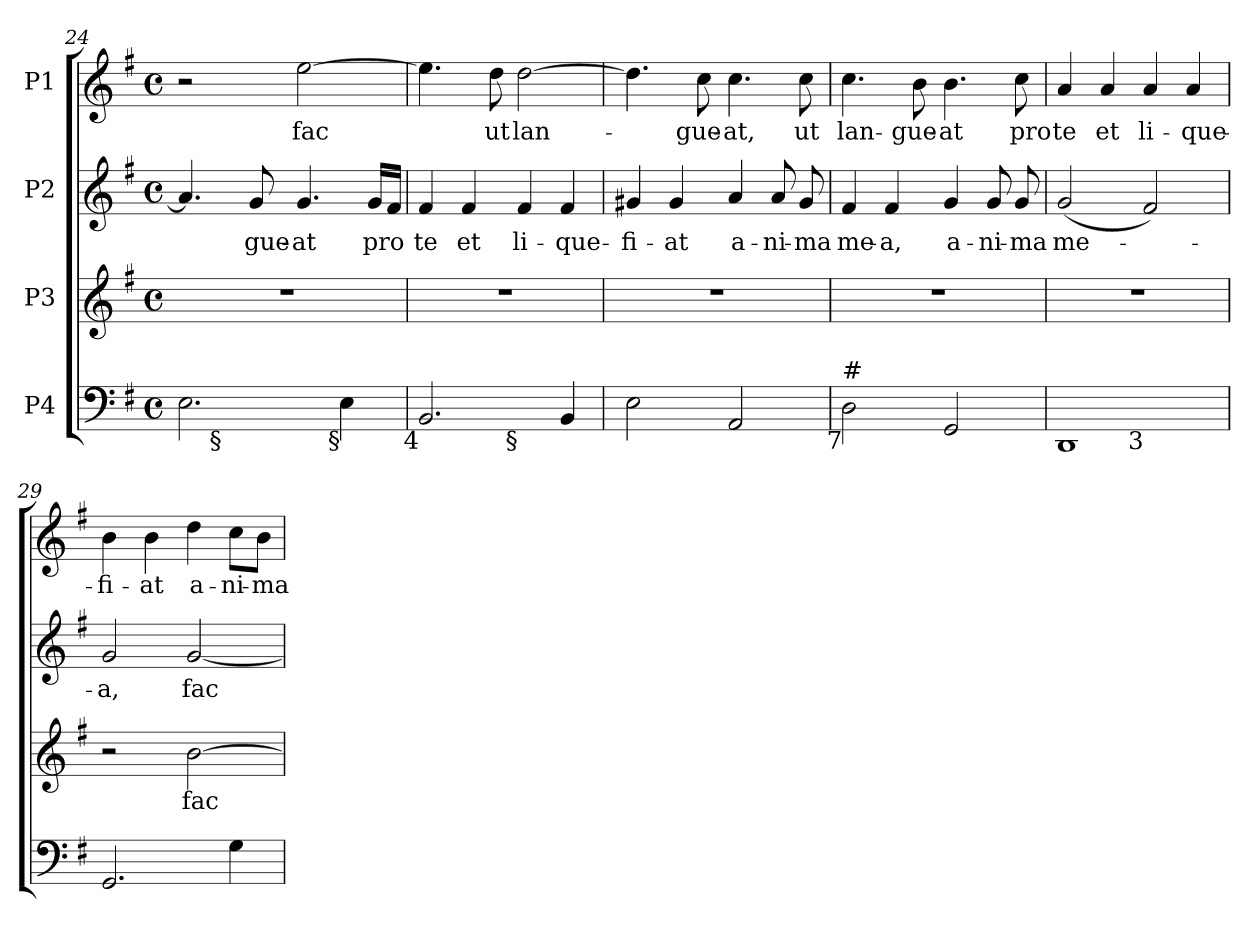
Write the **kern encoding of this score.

**kern	**kern	**text	**kern	**text	**kern	**text
*part4	*part3	*part3	*part2	*part2	*part1	*part1
*staff4	*staff3	*staff3	*staff2	*staff2	*staff1	*staff1
*I"P4	*I"P3	*	*I"P2	*	*I"P1	*
*clefF4	*clefG2	*	*clefG2	*	*clefG2	*
*k[f#]	*k[f#]	*	*k[f#]	*	*k[f#]	*
*G:	*G:	*	*G:	*	*G:	*
*M4/4	*M4/4	*	*M4/4	*	*M4/4	*
*met(c)	*met(c)	*	*met(c)	*	*met(c)	*
=24	=24	=24	=24	=24	=24	=24
!LO:TX:b:rj:t=4	!	!	!	!	!	!
*^	*	*	*	*	*	*
2.Ei\	4ryy	1r	.	4.ai/]	.	2r	.
!	!LO:TX:b:rj:t=§	!	!	!	!	!	!
.	2.ryy	.	.	.	.	.	.
!	!	!	!	!	!LO:LY:b:color=#000000	!	!
.	.	.	.	8gi/	-gue-	.	.
!	!	!	!	!	!LO:LY:b:color=#000000	!	!
!	!	!	!	!	!	!	!LO:LY:b:color=#000000
.	.	.	.	4.gi/	-at	[2eei\	fac
!LO:TX:b:rj:t=§	!	!	!	!	!	!	!
4Ei\	.	.	.	.	.	.	.
!	!	!	!	!	!LO:LY:b:color=#000000	!	!
.	.	.	.	16gi/LL	pro	.	.
.	.	.	.	16f#i/JJ	.	.	.
=25	=25	=25	=25	=25	=25	=25	=25
!LO:TX:b:rj:t=4	!	!	!	!	!	!	!
!	!	!	!	!	!LO:LY:b:color=#000000	!	!
2.BBi/	2ryy	1r	.	4f#i/	te	4.eei\]	.
!	!	!	!	!	!LO:LY:b:color=#000000	!	!
.	.	.	.	4f#i/	et	.	.
!	!	!	!	!	!	!	!LO:LY:b:color=#000000
.	.	.	.	.	.	8ddi\	ut
!	!	!	!	!	!LO:LY:b:color=#000000	!	!
!	!LO:TX:b:rj:t=§	!	!	!	!	!	!
!	!	!	!	!	!	!	!LO:LY:b:color=#000000
.	2ryy	.	.	4f#i/	li-	[2ddi\	lan-
!	!	!	!	!	!LO:LY:b:color=#000000	!	!
4BBi/	.	.	.	4f#i/	-que-	.	.
*v	*v	*	*	*	*	*	*
!!LO:LB:g=z
=26	=26	=26	=26	=26	=26	=26
*^	*	*	*	*	*	*
!LO:TX:b:rj:t=7	!	!	!	!	!	!	!
!LO:TX:t=#	!	!	!	!	!	!	!
!	!	!	!	!	!LO:LY:b:color=#000000	!	!
*v	*v	*	*	*	*	*	*
2Ei\	1r	.	4g#Xi/	-fi-	4.ddi\]	.
!	!	!	!	!LO:LY:b:color=#000000	!	!
.	.	.	4g#i/	-at	.	.
!	!	!	!	!	!	!LO:LY:b:color=#000000
.	.	.	.	.	8cci\	-gue-
!	!	!	!	!LO:LY:b:color=#000000	!	!
!	!	!	!	!	!	!LO:LY:b:color=#000000
2AAi/	.	.	4ai/	a-	4.cci\	-at,
!	!	!	!	!LO:LY:b:color=#000000	!	!
.	.	.	8ai/	-ni-	.	.
!	!	!	!	!LO:LY:b:color=#000000	!	!
!	!	!	!	!	!	!LO:LY:b:color=#000000
.	.	.	8g#i/	-ma	8cci\	ut
=27	=27	=27	=27	=27	=27	=27
!	!	!	!	!LO:LY:b:color=#000000	!	!
!LO:TX:b:rj:t=7	!	!	!	!	!	!
!LO:TX:t=#	!	!	!	!	!	!
!	!	!	!	!	!	!LO:LY:b:color=#000000
2Di\	1r	.	4f#i/	me-	4.cci\	lan-
!	!	!	!	!LO:LY:b:color=#000000	!	!
.	.	.	4f#i/	-a,	.	.
!	!	!	!	!	!	!LO:LY:b:color=#000000
.	.	.	.	.	8bi\	-gue-
!	!	!	!	!LO:LY:b:color=#000000	!	!
!	!	!	!	!	!	!LO:LY:b:color=#000000
2GGi/	.	.	4gi/	a-	4.bi\	-at
!	!	!	!	!LO:LY:b:color=#000000	!	!
.	.	.	8gi/	-ni-	.	.
!	!	!	!	!LO:LY:b:color=#000000	!	!
!	!	!	!	!	!	!LO:LY:b:color=#000000
.	.	.	8gi/	-ma	8cci\	pro
=28	=28	=28	=28	=28	=28	=28
!	!	!	!	!LO:LY:b:color=#000000	!	!
!LO:TX:b:rj:t=4	!	!	!	!	!	!
!	!	!	!	!	!	!LO:LY:b:color=#000000
*^	*	*	*	*	*	*
1DDi	2ryy	1r	.	(2gi/	me-	4ai/	te
!	!	!	!	!	!	!	!LO:LY:b:color=#000000
.	.	.	.	.	.	4ai/	et
!	!LO:TX:b:rj:t=3	!	!	!	!	!	!
!	!	!	!	!	!	!	!LO:LY:b:color=#000000
.	2ryy	.	.	2f#i/)	.	4ai/	li-
!	!	!	!	!	!	!	!LO:LY:b:color=#000000
.	.	.	.	.	.	4ai/	-que-
*v	*v	*	*	*	*	*	*
=29	=29	=29	=29	=29	=29	=29
*^	*	*	*	*	*	*
!	!	!	!	!	!LO:LY:b:color=#000000	!	!
*v	*v	*	*	*	*	*	*
*^	*	*	*	*	*	*
!	!	!	!	!	!	!	!LO:LY:b:color=#000000
*v	*v	*	*	*	*	*	*
2.GGi/	2r	.	2gi/	-a,	4bi\	-fi-
!	!	!	!	!	!	!LO:LY:b:color=#000000
.	.	.	.	.	4bi\	-at
!	!	!LO:LY:b:color=#000000	!	!	!	!
!	!	!	!	!LO:LY:b:color=#000000	!	!
!	!	!	!	!	!	!LO:LY:b:color=#000000
.	[2bi\	fac-	[2gi/	fac	4ddi\	a-
!	!	!	!	!	!	!LO:LY:b:color=#000000
4Gi\	.	.	.	.	8cci\L	-ni-
!	!	!	!	!	!	!LO:LY:b:color=#000000
.	.	.	.	.	8bi\J	-ma
=	=	=	=	=	=	=
*-	*-	*-	*-	*-	*-	*-
